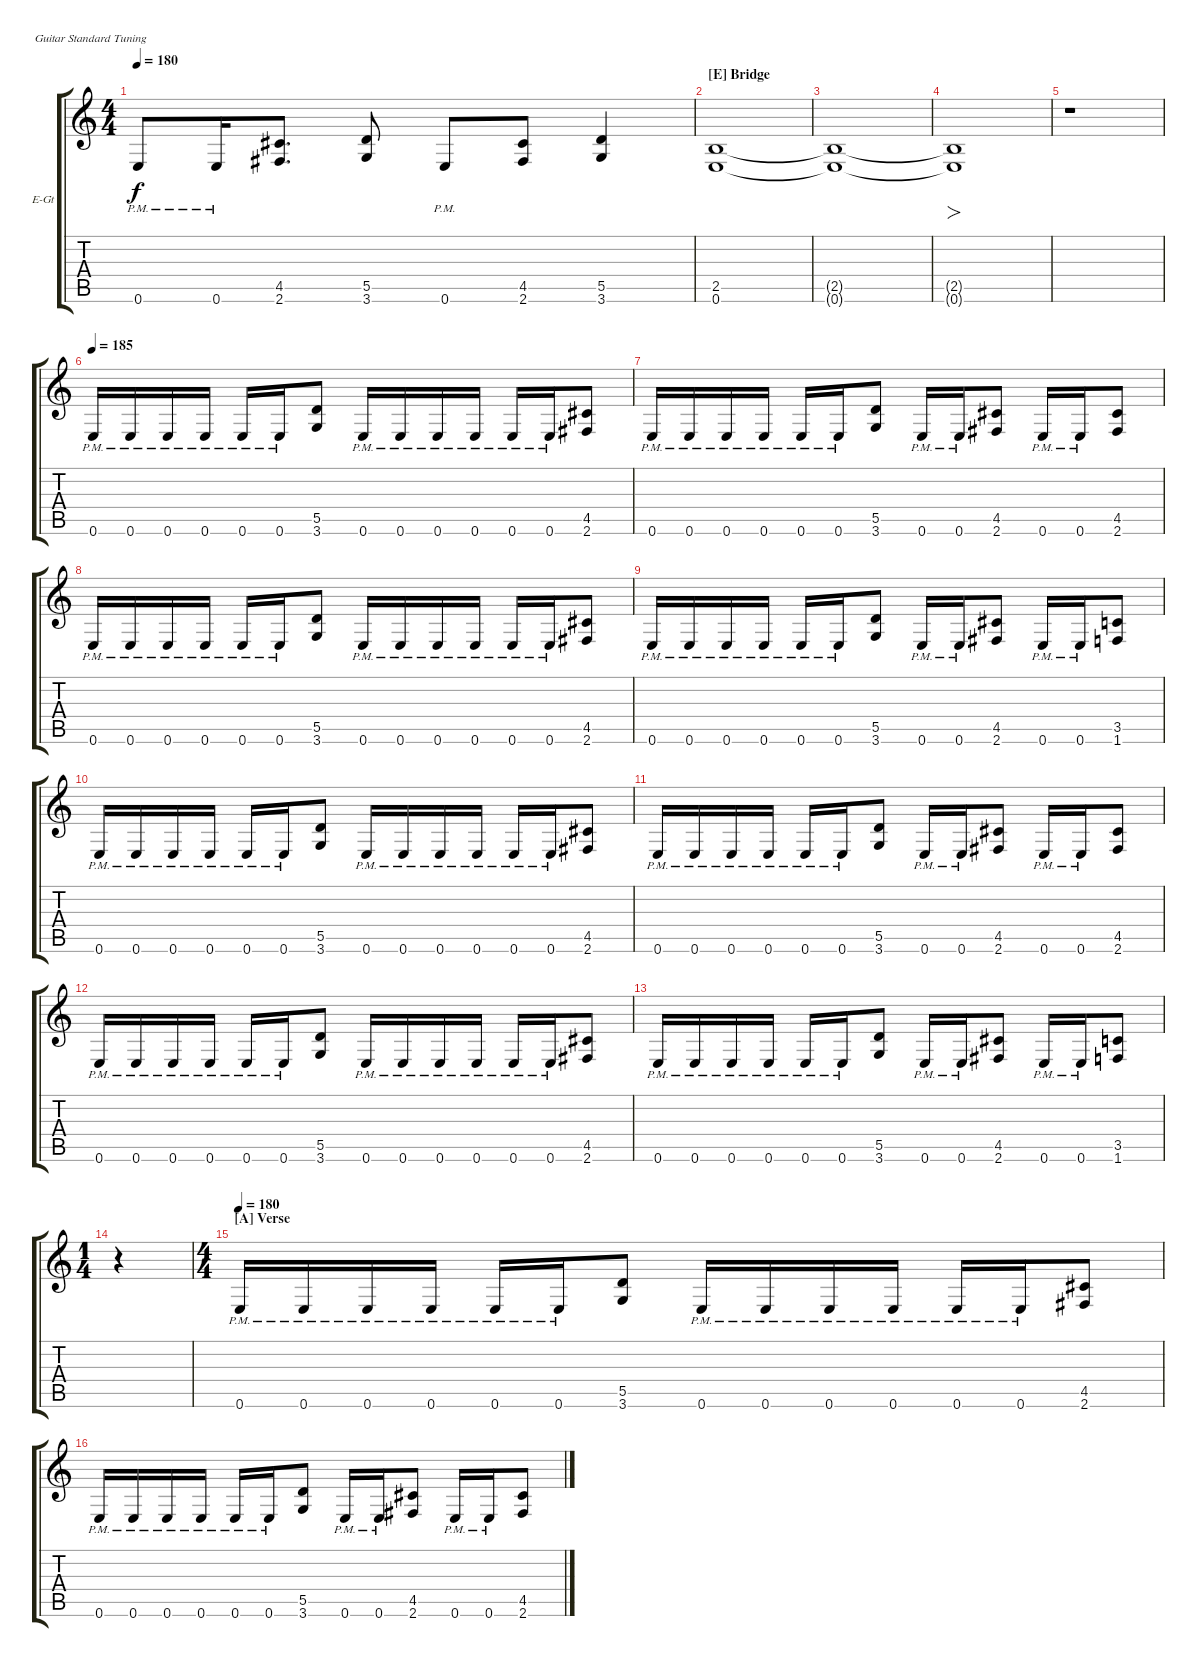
\bracketExtendMode groupsimilarinstruments
\firstSystemTrackNameOrientation horizontal
\otherSystemsTrackNameOrientation horizontal
\track ("Rhythm L" "E-Gt") {instrument distortionguitar}
\staff {score tabs}
\tuning (E4 B3 G3 D3 A2 E2)
\ts (4 4)
\tempo 180
\clef g2
\scale
1.03909
\ks c
0.6{pm}.8{dy f} 0.6{pm}.16 (4.5 2.6).8{d} (5.5 3.6).8 0.6{pm}.8 (4.5 2.6).8 (5.5 3.6).4 |
\section ("E" "Bridge")
\scale
0.960908 (0.6 2.5).1 |
\scale
1.03909 (0.6{t} 2.5{t}).1 |
\scale
0.960908 (0.6{t} 2.5{t}).1{fo} |
\scale
1.03909 r.1 |
\tempo 185
\scale
0.960908 0.6{pm}.16 0.6{pm}.16 0.6{pm}.16 0.6{pm}.16 0.6{pm}.16 0.6{pm}.16 (5.5 3.6).8 0.6{pm}.16 0.6{pm}.16 0.6{pm}.16 0.6{pm}.16 0.6{pm}.16 0.6{pm}.16 (4.5 2.6).8 |
\scale
1.03909 0.6{pm}.16 0.6{pm}.16 0.6{pm}.16 0.6{pm}.16 0.6{pm}.16 0.6{pm}.16 (5.5 3.6).8 0.6{pm}.16 0.6{pm}.16 (4.5 2.6).8 0.6{pm}.16 0.6{pm}.16 (4.5 2.6).8 |
\scale
0.960908 0.6{pm}.16 0.6{pm}.16 0.6{pm}.16 0.6{pm}.16 0.6{pm}.16 0.6{pm}.16 (5.5 3.6).8 0.6{pm}.16 0.6{pm}.16 0.6{pm}.16 0.6{pm}.16 0.6{pm}.16 0.6{pm}.16 (4.5 2.6).8 |
\scale
1.03909 0.6{pm}.16 0.6{pm}.16 0.6{pm}.16 0.6{pm}.16 0.6{pm}.16 0.6{pm}.16 (5.5 3.6).8 0.6{pm}.16 0.6{pm}.16 (4.5 2.6).8 0.6{pm}.16 0.6{pm}.16 (3.5 1.6).8 |
\scale
0.960908 0.6{pm}.16 0.6{pm}.16 0.6{pm}.16 0.6{pm}.16 0.6{pm}.16 0.6{pm}.16 (5.5 3.6).8 0.6{pm}.16 0.6{pm}.16 0.6{pm}.16 0.6{pm}.16 0.6{pm}.16 0.6{pm}.16 (4.5 2.6).8 |
\scale
1.03909 0.6{pm}.16 0.6{pm}.16 0.6{pm}.16 0.6{pm}.16 0.6{pm}.16 0.6{pm}.16 (5.5 3.6).8 0.6{pm}.16 0.6{pm}.16 (4.5 2.6).8 0.6{pm}.16 0.6{pm}.16 (4.5 2.6).8 |
\scale
0.960908 0.6{pm}.16 0.6{pm}.16 0.6{pm}.16 0.6{pm}.16 0.6{pm}.16 0.6{pm}.16 (5.5 3.6).8 0.6{pm}.16 0.6{pm}.16 0.6{pm}.16 0.6{pm}.16 0.6{pm}.16 0.6{pm}.16 (4.5 2.6).8 |
\scale
1.03909 0.6{pm}.16 0.6{pm}.16 0.6{pm}.16 0.6{pm}.16 0.6{pm}.16 0.6{pm}.16 (5.5 3.6).8 0.6{pm}.16 0.6{pm}.16 (4.5 2.6).8 0.6{pm}.16 0.6{pm}.16 (3.5 1.6).8 |
\ts (1 4)
\scale
0.960908 r.4 |
\ts (4 4)
\section ("A" "Verse")
\tempo 180
\scale
1.03909 0.6{pm}.16 0.6{pm}.16 0.6{pm}.16 0.6{pm}.16 0.6{pm}.16 0.6{pm}.16 (5.5 3.6).8 0.6{pm}.16 0.6{pm}.16 0.6{pm}.16 0.6{pm}.16 0.6{pm}.16 0.6{pm}.16 (4.5 2.6).8 |
\scale
0.960908 0.6{pm}.16 0.6{pm}.16 0.6{pm}.16 0.6{pm}.16 0.6{pm}.16 0.6{pm}.16 (5.5 3.6).8 0.6{pm}.16 0.6{pm}.16 (4.5 2.6).8 0.6{pm}.16 0.6{pm}.16 (4.5 2.6).8
